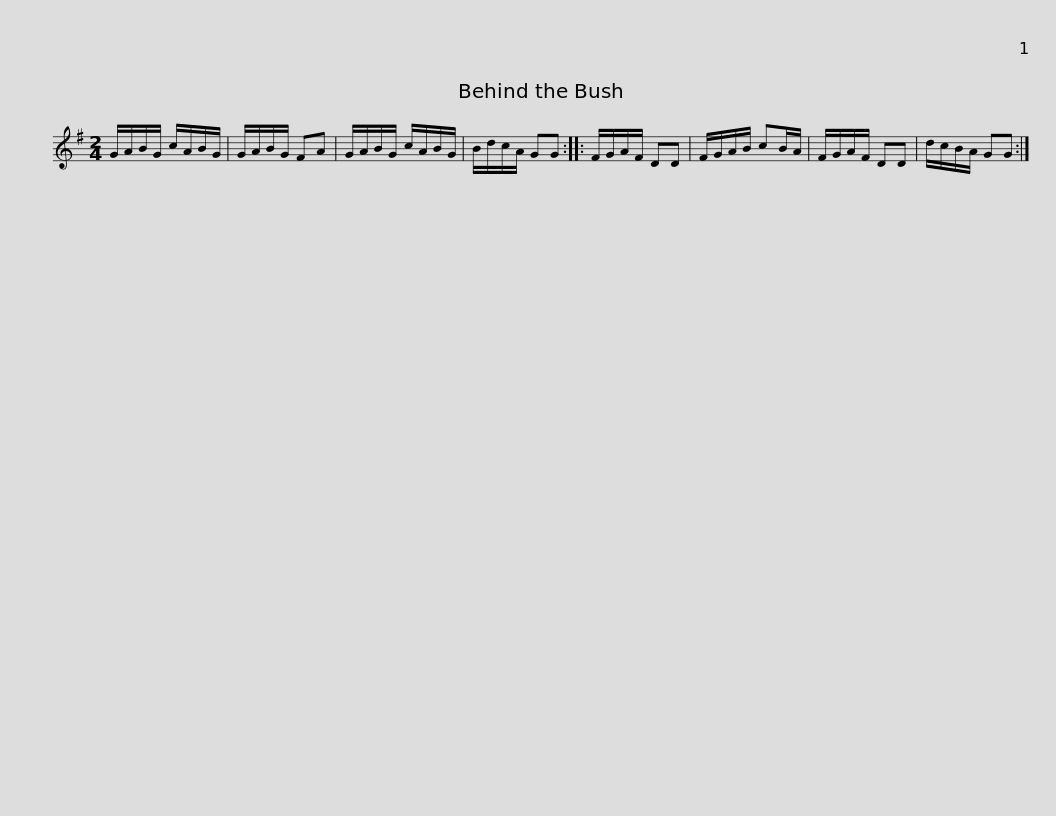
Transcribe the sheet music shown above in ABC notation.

X:1
L:1/8
M:2/4
I:linebreak $
K:G
V:1 treble
V:1
 G/A/B/G/ c/A/B/G/ | G/A/B/G/ FA | G/A/B/G/ c/A/B/G/ | B/d/c/A/ GG :: F/G/A/F/ DD | %5
 F/G/A/B/ cB/A/ | F/G/A/F/ DD |$ d/c/B/A/ GG :| %8
